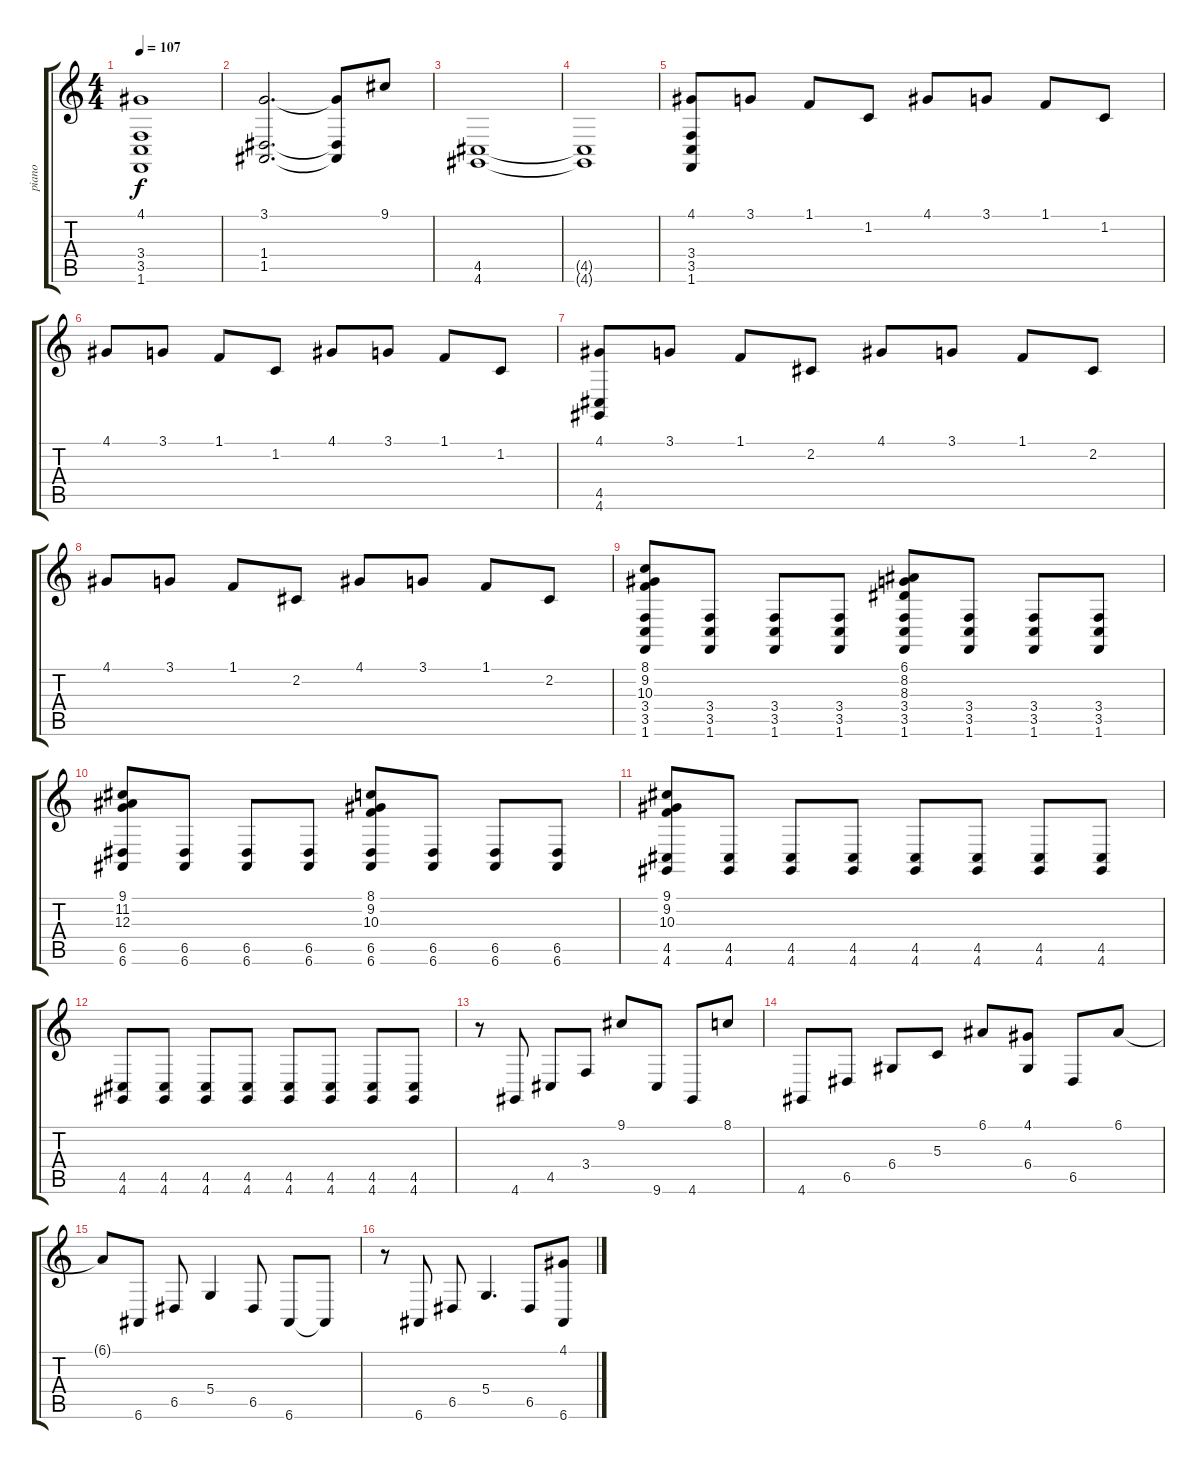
\track ("piano" "piano") {instrument acousticgrandpiano}
\staff {score tabs}
\tuning (E4 B3 G3 D3 A2 E2) {hide}
\ts (4 4)
\tempo 107
\clef g2
\ks c
(4.1 3.4 3.5 1.6).1{dy f} |
(3.1 1.4 1.5).2{d} (3.1{t} 1.4{t} 1.5{t}).8 9.1.8 |
(4.5 4.6).1 |
(4.5{t} 4.6{t}).1 |
(4.1 3.4 3.5 1.6).8 3.1.8 1.1.8 1.2.8 4.1.8 3.1.8 1.1.8 1.2.8 |
4.1.8 3.1.8 1.1.8 1.2.8 4.1.8 3.1.8 1.1.8 1.2.8 |
(4.1 4.5 4.6).8 3.1.8 1.1.8 2.2.8 4.1.8 3.1.8 1.1.8 2.2.8 |
4.1.8 3.1.8 1.1.8 2.2.8 4.1.8 3.1.8 1.1.8 2.2.8 |
(8.1 9.2 10.3 3.4 3.5 1.6).8 (3.4 3.5 1.6).8 (3.4 3.5 1.6).8 (3.4 3.5 1.6).8 (6.1 8.2 8.3 3.4 3.5 1.6).8 (3.4 3.5 1.6).8 (3.4 3.5 1.6).8 (3.4 3.5 1.6).8 |
(9.1 11.2 12.3 6.5 6.6).8 (6.5 6.6).8 (6.5 6.6).8 (6.5 6.6).8 (8.1 9.2 10.3 6.5 6.6).8 (6.5 6.6).8 (6.5 6.6).8 (6.5 6.6).8 |
(9.1 9.2 10.3 4.5 4.6).8 (4.5 4.6).8 (4.5 4.6).8 (4.5 4.6).8 (4.5 4.6).8 (4.5 4.6).8 (4.5 4.6).8 (4.5 4.6).8 |
(4.5 4.6).8 (4.5 4.6).8 (4.5 4.6).8 (4.5 4.6).8 (4.5 4.6).8 (4.5 4.6).8 (4.5 4.6).8 (4.5 4.6).8 |
r.8 4.6.8 4.5.8 3.4.8 9.1.8 9.6.8 4.6.8 8.1.8 |
4.6.8 6.5.8 6.4.8 5.3.8 6.1.8 (4.1 6.4).8 6.5.8 6.1.8 |
6.1{t}.8 6.6.8 6.5.8 5.4.4 6.5.8 6.6.8 6.6{t}.8 |
r.8 6.6.8 6.5.8 5.4.4{d} 6.5.8 (4.1 6.6).8
